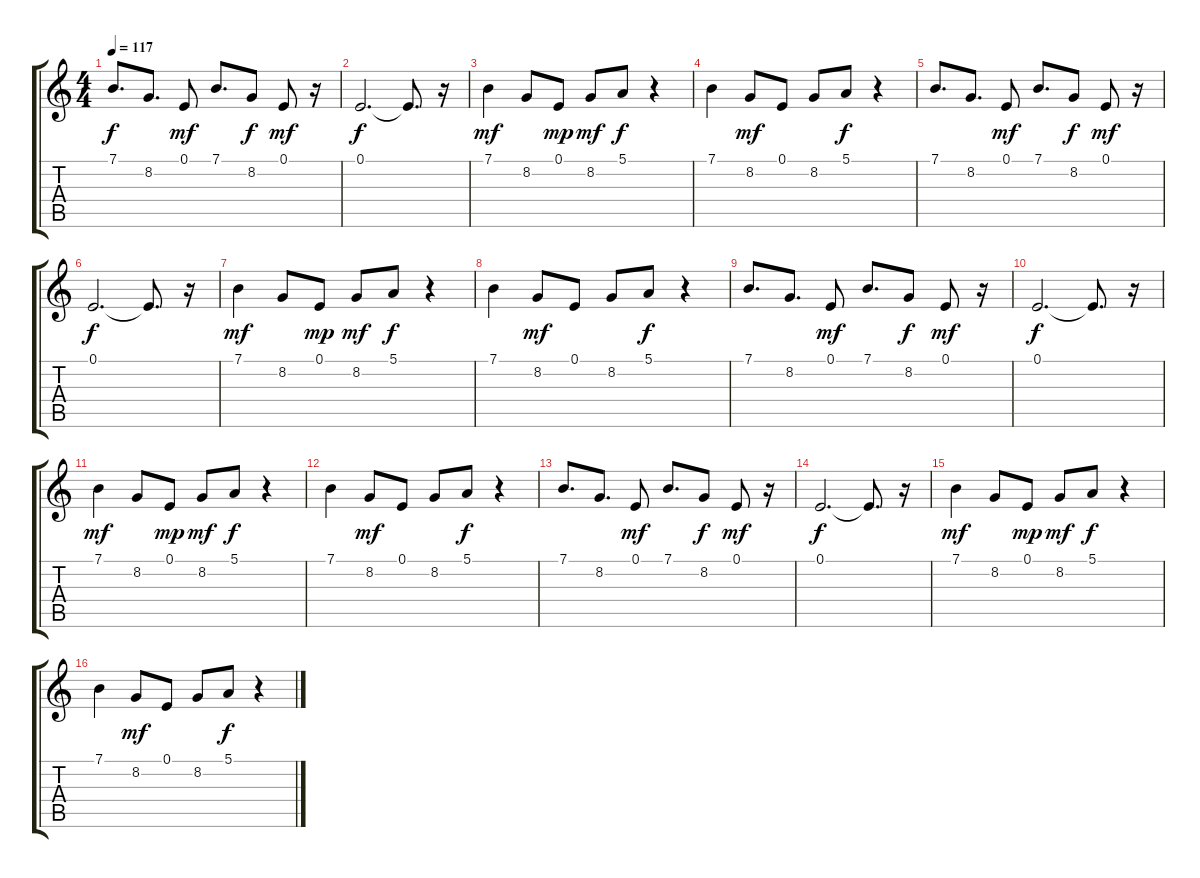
\track "" {instrument pad7halo}
\staff {score tabs}
\tuning (E4 B3 G3 D3 A2 E2) {hide}
\ts (4 4)
\tempo 117
\clef g2
\ks c
7.1.8{d dy f} 8.2.8{d} 0.1.8{dy mf} 7.1.8{d} 8.2.8{dy f} 0.1.8{dy mf} r.16 |
0.1.2{d dy f} 0.1{t}.8{d} r.16 |
7.1.4{dy mf} 8.2.8 0.1.8{dy mp} 8.2.8{dy mf} 5.1.8{dy f} r.4 |
7.1.4 8.2.8{dy mf} 0.1.8 8.2.8 5.1.8{dy f} r.4 |
7.1.8{d} 8.2.8{d} 0.1.8{dy mf} 7.1.8{d} 8.2.8{dy f} 0.1.8{dy mf} r.16 |
0.1.2{d dy f} 0.1{t}.8{d} r.16 |
7.1.4{dy mf} 8.2.8 0.1.8{dy mp} 8.2.8{dy mf} 5.1.8{dy f} r.4 |
7.1.4 8.2.8{dy mf} 0.1.8 8.2.8 5.1.8{dy f} r.4 |
7.1.8{d} 8.2.8{d} 0.1.8{dy mf} 7.1.8{d} 8.2.8{dy f} 0.1.8{dy mf} r.16 |
0.1.2{d dy f} 0.1{t}.8{d} r.16 |
7.1.4{dy mf} 8.2.8 0.1.8{dy mp} 8.2.8{dy mf} 5.1.8{dy f} r.4 |
7.1.4 8.2.8{dy mf} 0.1.8 8.2.8 5.1.8{dy f} r.4 |
7.1.8{d} 8.2.8{d} 0.1.8{dy mf} 7.1.8{d} 8.2.8{dy f} 0.1.8{dy mf} r.16 |
0.1.2{d dy f} 0.1{t}.8{d} r.16 |
7.1.4{dy mf} 8.2.8 0.1.8{dy mp} 8.2.8{dy mf} 5.1.8{dy f} r.4 |
7.1.4 8.2.8{dy mf} 0.1.8 8.2.8 5.1.8{dy f} r.4
